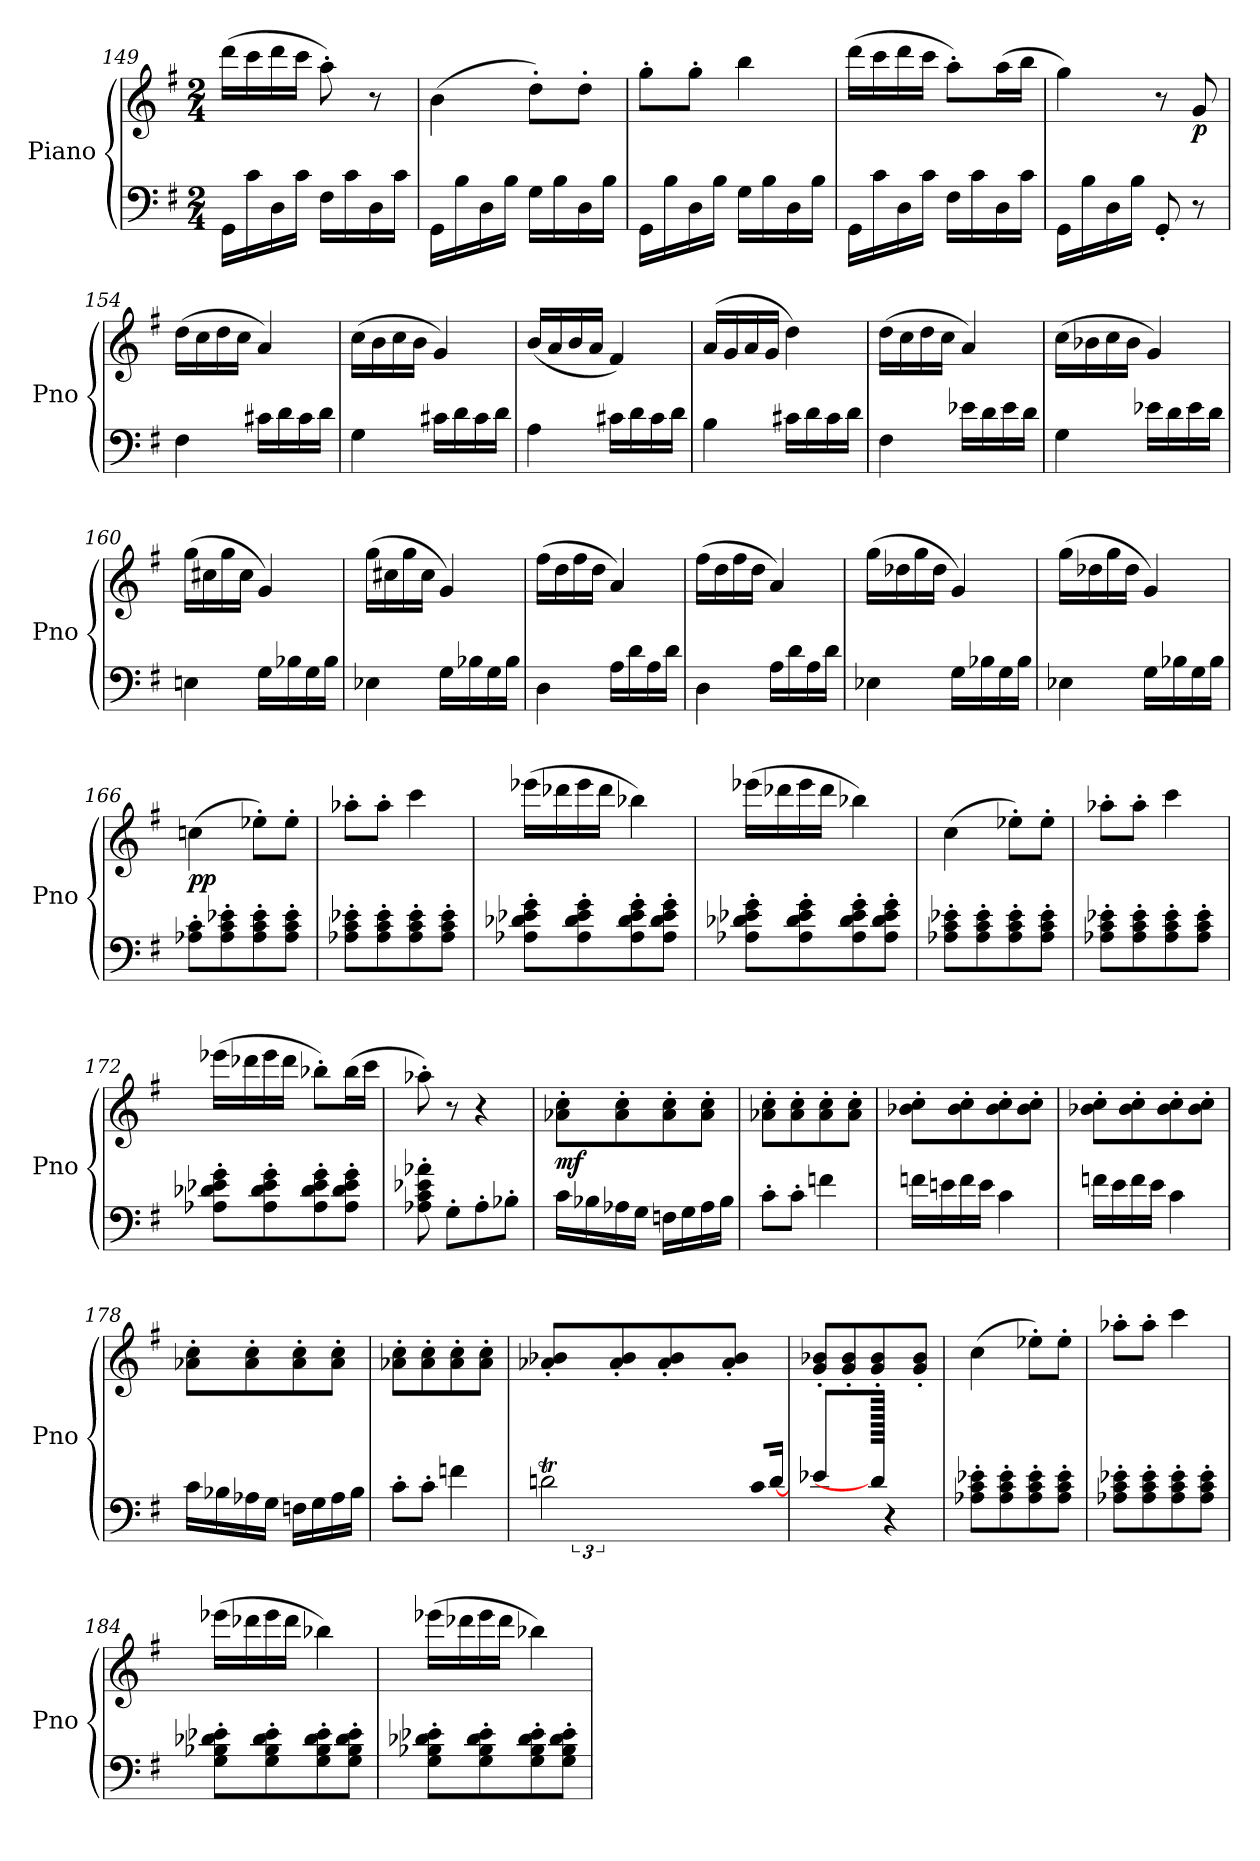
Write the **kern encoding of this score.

**kern	**kern	**dynam
*part1	*part1	*part1
*staff2	*staff1	*staff1/2
*I"Piano	*	*
*I'Pno	*	*
*clefF4	*clefG2	*
*k[f#]	*k[f#]	*
*M2/4	*M2/4	*
=149	=149	=149
16GG\LL	(>16ddd\LL	.
16c\	16ccc\	.
16D\	16ddd\	.
16c\JJ	16ccc\JJ	.
16F#\LL	8aa'\)	.
16c\	.	.
16D\	8r	.
16c\JJ	.	.
=150	=150	=150
16GG\LL	(>4b\	.
16B\	.	.
16D\	.	.
16B\JJ	.	.
16G\LL	8dd'\L)	.
16B\	.	.
16D\	8dd'\J	.
16B\JJ	.	.
!!LO:LB:g=z
=151	=151	=151
16GG\LL	8gg'\L	.
16B\	.	.
16D\	8gg'\J	.
16B\JJ	.	.
16G\LL	4bb\	.
16B\	.	.
16D\	.	.
16B\JJ	.	.
!!LO:LB:g=z
=152	=152	=152
16GG\LL	(>16ddd\LL	.
16c\	16ccc\	.
16D\	16ddd\	.
16c\JJ	16ccc\JJ	.
16F#\LL	8aa'\L)	.
16c\	.	.
16D\	(>16aa\L	.
16c\JJ	16bb\JJ	.
=153	=153	=153
16GG\LL	4gg\)	.
16B\	.	.
16D\	.	.
16B\JJ	.	.
8GG'/	8r	.
!	!	!LO:DY:b
8r	8g/	p
=154	=154	=154
4F#\	(>16dd\LL	.
.	16cc\	.
.	16dd\	.
.	16cc\JJ	.
16c#X\LL	4a/)	.
16d\	.	.
16c#\	.	.
16d\JJ	.	.
=155	=155	=155
4G\	(>16cc\LL	.
.	16b\	.
.	16cc\	.
.	16b\JJ	.
16c#X\LL	4g/)	.
16d\	.	.
16c#\	.	.
16d\JJ	.	.
=156	=156	=156
4A\	(<16b/LL	.
.	16a/	.
.	16b/	.
.	16a/JJ	.
16c#X\LL	4f#/)	.
16d\	.	.
16c#\	.	.
16d\JJ	.	.
!!LO:LB:g=z
=157	=157	=157
4B\	(>16a/LL	.
.	16g/	.
.	16a/	.
.	16g/JJ	.
16c#X\LL	4dd\)	.
16d\	.	.
16c#\	.	.
16d\JJ	.	.
!!LO:PB:g=z
=158	=158	=158
4F#\	(>16dd\LL	.
.	16cc\	.
.	16dd\	.
.	16cc\JJ	.
16e-X\LL	4a/)	.
16d\	.	.
16e-\	.	.
16d\JJ	.	.
=159	=159	=159
4G\	(>16cc\LL	.
.	16b-X\	.
.	16cc\	.
.	16b-\JJ	.
16e-X\LL	4g/)	.
16d\	.	.
16e-\	.	.
16d\JJ	.	.
=160	=160	=160
4En\	(>16gg\LL	.
.	16cc#X\	.
.	16gg\	.
.	16cc#\JJ	.
16G\LL	4g/)	.
16B-X\	.	.
16G\	.	.
16B-\JJ	.	.
=161	=161	=161
4E-X\	(>16gg\LL	.
.	16cc#X\	.
.	16gg\	.
.	16cc#\JJ	.
16G\LL	4g/)	.
16B-X\	.	.
16G\	.	.
16B-\JJ	.	.
=162	=162	=162
4D\	(>16ff#\LL	.
.	16dd\	.
.	16ff#\	.
.	16dd\JJ	.
16A\LL	4a/)	.
16d\	.	.
16A\	.	.
16d\JJ	.	.
!!LO:LB:g=z
=163	=163	=163
4D\	(>16ff#\LL	.
.	16dd\	.
.	16ff#\	.
.	16dd\JJ	.
16A\LL	4a/)	.
16d\	.	.
16A\	.	.
16d\JJ	.	.
=164	=164	=164
4E-X\	(>16gg\LL	.
.	16dd-X\	.
.	16gg\	.
.	16dd-\JJ	.
16G\LL	4g/)	.
16B-X\	.	.
16G\	.	.
16B-\JJ	.	.
=165	=165	=165
4E-X\	(>16gg\LL	.
.	16dd-X\	.
.	16gg\	.
.	16dd-\JJ	.
16G\LL	4g/)	.
16B-X\	.	.
16G\	.	.
16B-\JJ	.	.
=166	=166	=166
!	!	!LO:DY:b
8A-X\' 8c\'L	(>4ccn\	pp
8A-\' 8c\' 8e-X\'	.	.
8A-\' 8c\' 8e-\'	8ee-X'\L)	.
8A-\' 8c\' 8e-\'J	8ee-'\J	.
=167	=167	=167
8A-X\' 8c\' 8e-X\'L	8aa-X'\L	.
8A-\' 8c\' 8e-\'	8aa-'\J	.
8A-\' 8c\' 8e-\'	4ccc\	.
8A-\' 8c\' 8e-\'J	.	.
!!LO:LB:g=z
=168	=168	=168
8A-X\' 8d-X\' 8e-X\' 8g\'L	(>16eee-X\LL	.
.	16ddd-X\	.
8A-\' 8d-\' 8e-\' 8g\'	16eee-\	.
.	16ddd-\JJ	.
8A-\' 8d-\' 8e-\' 8g\'	4bb-X\)	.
8A-\' 8d-\' 8e-\' 8g\'J	.	.
!!LO:LB:g=z
=169	=169	=169
8A-X\' 8d-X\' 8e-X\' 8g\'L	(>16eee-X\LL	.
.	16ddd-X\	.
8A-\' 8d-\' 8e-\' 8g\'	16eee-\	.
.	16ddd-\JJ	.
8A-\' 8d-\' 8e-\' 8g\'	4bb-X\)	.
8A-\' 8d-\' 8e-\' 8g\'J	.	.
=170	=170	=170
8A-X\' 8c\' 8e-X\'L	(>4cc\	.
8A-\' 8c\' 8e-\'	.	.
8A-\' 8c\' 8e-\'	8ee-X'\L)	.
8A-\' 8c\' 8e-\'J	8ee-'\J	.
=171	=171	=171
8A-X\' 8c\' 8e-X\'L	8aa-X'\L	.
8A-\' 8c\' 8e-\'	8aa-'\J	.
8A-\' 8c\' 8e-\'	4ccc\	.
8A-\' 8c\' 8e-\'J	.	.
=172	=172	=172
8A-X\' 8d-X\' 8e-X\' 8g\'L	(>16eee-X\LL	.
.	16ddd-X\	.
8A-\' 8d-\' 8e-\' 8g\'	16eee-\	.
.	16ddd-\JJ	.
8A-\' 8d-\' 8e-\' 8g\'	8bb-X'\L)	.
8A-\' 8d-\' 8e-\' 8g\'J	(>16bb-\L	.
.	16ccc\JJ	.
=173	=173	=173
8A-X\' 8c\' 8e-X\' 8a-X\'	8aa-X'\)	.
8G'\L	8r	.
8A-'\	4r	.
8B-X'\J	.	.
!!LO:LB:g=z
=174	=174	=174
!	!	!LO:DY:b
16c\LL	8a-X\' 8cc\'L	mf
16B-X\	.	.
16A-X\	8a-\' 8cc\'	.
16G\JJ	.	.
16Fn\LL	8a-\' 8cc\'	.
16G\	.	.
16A-\	8a-\' 8cc\'J	.
16B-\JJ	.	.
=175	=175	=175
8c'\L	8a-X\' 8cc\'L	.
8c'\J	8a-\' 8cc\'	.
4fn\	8a-\' 8cc\'	.
.	8a-\' 8cc\'J	.
=176	=176	=176
16fn\LL	8b-X\' 8cc\'L	.
16en\	.	.
16f\	8b-\' 8cc\'	.
16e\JJ	.	.
4c\	8b-\' 8cc\'	.
.	8b-\' 8cc\'J	.
=177	=177	=177
16fn\LL	8b-X\' 8cc\'L	.
16e\	.	.
16f\	8b-\' 8cc\'	.
16e\JJ	.	.
4c\	8b-\' 8cc\'	.
.	8b-\' 8cc\'J	.
=178	=178	=178
16c\LL	8a-X\' 8cc\'L	.
16B-X\	.	.
16A-X\	8a-\' 8cc\'	.
16G\JJ	.	.
16Fn\LL	8a-\' 8cc\'	.
16G\	.	.
16A-\	8a-\' 8cc\'J	.
16B-\JJ	.	.
!!LO:LB:g=z
=179	=179	=179
8c'\L	8a-X\' 8cc\'L	.
8c'\J	8a-\' 8cc\'	.
4fn\	8a-\' 8cc\'	.
.	8a-\' 8cc\'J	.
=180	=180	=180
*^	*	*
2dnT\	24ryy	8a-X/' 8b-X/'L	.
*	*Xtuplet	*	*
.	24e-X!yy	.	.
.	24d!yy	.	.
.	24e-!yy	8a-/' 8b-/'	.
.	24ryy	.	.
.	24e-!yy	.	.
!	!LO:N:vis=16	!	!
.	640%23d!yy	8a-/' 8b-/'	.
!	!LO:N:vis=16	!	!
.	640%23e-!yy	.	.
!	!LO:N:vis=16	!	!
.	640%23d!yy	.	.
!	!LO:N:vis=16	!	!
.	640%23e-!yy	.	.
.	.	8a-/' 8b-/'J	.
!	!LO:N:vis=16	!	!
.	640%23d!yy	.	.
!	!LO:N:vis=16	!	!
.	640%23c!/LL	.	.
.	[320%11d!/JJ	.	.
*v	*v	*	*
=181	=181	=181
4e-X\	8g/' 8b-X/'L	.
.	8g/' 8b-/'	.
640d!/JJ]	8g/' 8b-/'	.
4r	.	.
.	8g/' 8b-/'J	.
.	640ryy	.
=182	=182	=182
8A-X\' 8c\' 8e-X\'L	(>4cc\	.
8A-\' 8c\' 8e-\'	.	.
8A-\' 8c\' 8e-\'	8ee-X'\L)	.
8A-\' 8c\' 8e-\'J	8ee-'\J	.
=183	=183	=183
8A-X\' 8c\' 8e-X\'L	8aa-X'\L	.
8A-\' 8c\' 8e-\'	8aa-'\J	.
8A-\' 8c\' 8e-\'	4ccc\	.
8A-\' 8c\' 8e-\'J	.	.
!!LO:PB:g=z
=184	=184	=184
8G\' 8B-X\' 8d-X\' 8e-X\'L	(>16eee-X\LL	.
.	16ddd-X\	.
8G\' 8B-\' 8d-\' 8e-\'	16eee-\	.
.	16ddd-\JJ	.
8G\' 8B-\' 8d-\' 8e-\'	4bb-X\)	.
8G\' 8B-\' 8d-\' 8e-\'J	.	.
!!LO:LB:g=z
=185	=185	=185
8G\' 8B-X\' 8d-X\' 8e-X\'L	(>16eee-X\LL	.
.	16ddd-X\	.
8G\' 8B-\' 8d-\' 8e-\'	16eee-\	.
.	16ddd-\JJ	.
8G\' 8B-\' 8d-\' 8e-\'	4bb-X\)	.
8G\' 8B-\' 8d-\' 8e-\'J	.	.
=	=	=
*-	*-	*-
